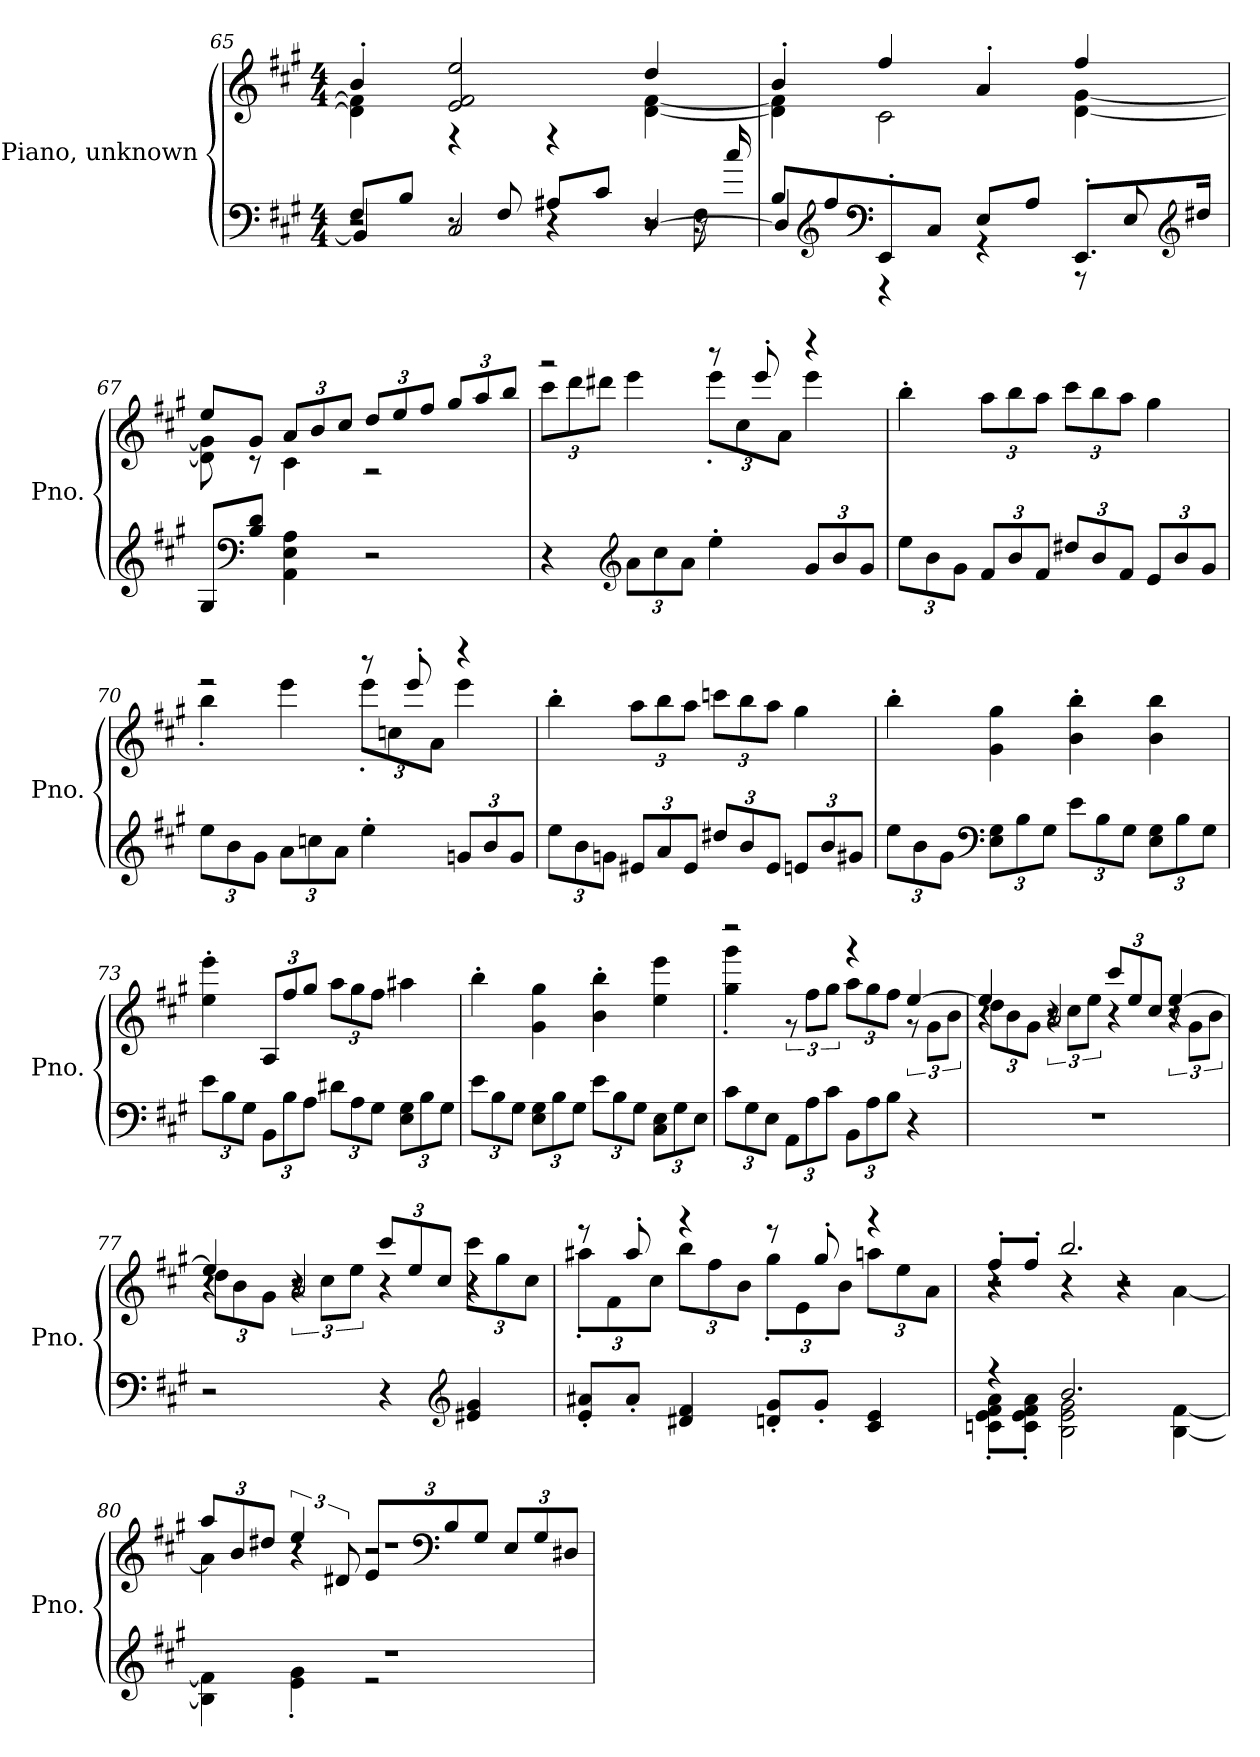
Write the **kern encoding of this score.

**kern	**kern
*part1	*part1
*staff2	*staff1
*I"Piano, unknown	*
*I'Pno.	*
*clefF4	*clefG2
*k[f#c#g#]	*k[f#c#g#]
*M4/4	*M4/4
=65	=65
*^	*^
*	*^	*	*
8F#/L	2r	4BB/]	4b'/	4d\] 4f#\]
8B/J	.	.	.	.
8r	.	2C#/	2e/ 2f#/ 2ee/	4r
8F#/	.	.	.	.
8A#X/L	4r	.	.	4r
8c#/J	.	.	.	.
8r	8r	[4D/	4dd/	[4d\ [4f#\
16r	8F#\	.	.	.
16cc#/	.	.	.	.
*	*v	*v	*	*
!!LO:LB:g=z	!!
=66	=66	=66	=66
8B/L	4D/]	4b'/	4d\] 4f#\]
*clefG2	*	*	*
8ff#/	.	.	.
*clefF4	*	*	*
8EE'/	4r	4ff#/	2c#\
8C#/J	.	.	.
8E/L	4r	4a'/	.
8A/J	.	.	.
8.EE'/L	8r	4ff#/	[4d\ [4g#\
.	8E/	.	.
*clefG2	*	*	*
16dd#X/Jk	.	.	.
*v	*v	*	*
=67	=67	=67
8G#/L	8ee/L	8d\] 8g#\]
*clefF4	*	*
8B/ 8d/J	8g#/J	8r
*	*Xbrackettup	*
4AA\ 4E\ 4A\	12a/L	4c#\
.	12b/	.
.	12cc#/J	.
2r	12dd/L	2r
.	12ee/	.
.	12ff#/J	.
.	12gg#/L	.
.	12aa/	.
.	12bb/J	.
!!LO:LB:g=z	!!
=68	=68	=68
4r	2r	12ccc#\L
.	.	12ddd\
.	.	12ddd#X\J
*clefG2	*	*
*Xbrackettup	*	*
12a\L	.	4eee\
12cc#\	.	.
12a\J	.	.
4ee'\	8r	12eee'\L
.	.	12cc#\
.	8eee'/	.
.	.	12a\J
12g#/L	4r	4eee\
12b/	.	.
12g#/J	.	.
*	*v	*v
=69	=69
12ee\L	4bb'\
12b\	.
12g#\J	.
12f#/L	12aa\L
12b/	12bb\
12f#/J	12aa\J
12dd#X/L	12ccc#\L
12b/	12bb\
12f#/J	12aa\J
12e/L	4gg#\
12b/	.
12g#/J	.
!!LO:LB:g=z
=70	=70
*	*^
12ee\L	2r	4bb'\
12b\	.	.
12g#\J	.	.
12a\L	.	4eee\
12ccn\	.	.
12a\J	.	.
4ee'\	8r	12eee'\L
.	.	12ccn\
.	8eee'/	.
.	.	12a\J
12gn/L	4r	4eee\
12b/	.	.
12g/J	.	.
*	*v	*v
=71	=71
12ee\L	4bb'\
12b\	.
12gn\J	.
12e#X/L	12aa\L
12a/	12bb\
12e#/J	12aa\J
12dd#X/L	12cccn\L
12b/	12bb\
12e#/J	12aa\J
12en/L	4gg#\
12b/	.
12g#X/J	.
!!LO:LB:g=z
=72	=72
12ee\L	4bb'\
12b\	.
12g#\J	.
*clefF4	*
12E\ 12G#\L	4g#\ 4gg#\
12B\	.
12G#\J	.
12e\L	4b\' 4bb\'
12B\	.
12G#\J	.
12E\ 12G#\L	4b\ 4bb\
12B\	.
12G#\J	.
=73	=73
12e\L	4ee\' 4eee\'
12B\	.
12G#\J	.
12BB\L	12A/L
12B\	12ff#/
12A\J	12gg#/J
12d#X\L	12aa\L
12A\	12gg#\
12G#\J	12ff#\J
12E\ 12G#\L	4aa#X\
12B\	.
12G#\J	.
=74	=74
12e\L	4bb'\
12B\	.
12G#\J	.
12E\ 12G#\L	4g#\ 4gg#\
12B\	.
12G#\J	.
12e\L	4b\' 4bb\'
12B\	.
12G#\J	.
12C#\ 12E\L	4ee\ 4eee\
12G#\	.
12E\J	.
!!LO:LB:g=z
=75	=75
*	*^
12c#\L	2r	4gg#\' 4ggg#\'
12G#\	.	.
12E\J	.	.
*	*	*brackettup
12AA\L	.	12r
12A\	.	12ff#\L
12c#\J	.	12gg#\J
*	*	*Xbrackettup
12BB\L	4r	12aa\L
12A\	.	12gg#\
12B\J	.	12ff#\J
*	*	*brackettup
4r	[4ee/	12r
.	.	12g#\L
.	.	12b\J
=76	=76	=76
*	*	*Xbrackettup
*	*	*^
1r	4ee/]	12dd\L	4r
.	.	12b\	.
.	.	12g#\J	.
*	*	*brackettup	*
.	4r	12r	2a/
.	.	12cc#\L	.
.	.	12ee\J	.
*	*Xbrackettup	*	*
.	12ccc#/L	4r	.
.	12ee/	.	.
.	12cc#/J	.	.
*	*	*brackettup	*
.	[4ee/	12r	4r
.	.	12g#\L	.
.	.	12b\J	.
=77	=77	=77	=77
*	*	*Xbrackettup	*
2r	4ee/]	12dd\L	4r
.	.	12b\	.
.	.	12g#\J	.
*	*	*brackettup	*
.	4r	12r	2a/
.	.	12cc#\L	.
.	.	12ee\J	.
*	*Xbrackettup	*	*
4r	12ccc#/L	4r	.
.	12ee/	.	.
.	12cc#/J	.	.
*clefG2	*	*	*
4e#X/ 4g#/	4r	12ccc#\L	4r
.	.	12gg#\	.
.	.	12cc#\J	.
*	*	*v	*v
!!LO:PB:g=z
=78	=78	=78
8e/' 8a#X/'L	8r	12aa#X'\L
.	.	12f#\
8a#'/J	8aa#'/	.
.	.	12cc#\J
4d#X/ 4f#/	4r	12bb\L
.	.	12ff#\
.	.	12b\J
8dn/' 8g#/'L	8r	12gg#'\L
.	.	12e\
8g#'/J	8gg#'/	.
.	.	12b\J
4c#/ 4e/	4r	12aan\L
.	.	12ee\
.	.	12a\J
=79	=79	=79
*^	*	*^
4r	8cn\' 8e\' 8f#\' 8a\'L	4r	2r	8ff#'/L
.	8c\' 8e\' 8f#\' 8a\'J	.	.	8ff#'/J
2.b/	2B\ 2e\ 2g#\	2.bb/	.	4r
.	.	.	4r	2r
.	[4B\ [4f#\	.	[4a\	.
=80	=80	=80	=80	=80
1r	4B\] 4f#\]	1r	4a\]	12aa/L
.	.	.	.	12b/
.	.	.	.	12dd#X/J
*	*	*	*	*brackettup
.	4e\' 4g#\'	.	4r	6ee/
.	.	.	.	12d#X/
*	*	*	*	*Xbrackettup
.	2r	.	2r	12e/L
*	*	*clefF4	*	*
.	.	.	.	12B/
.	.	.	.	12G#/J
.	.	.	.	12E/L
.	.	.	.	12G#/
.	.	.	.	12D#X/J
*v	*v	*	*	*
*	*v	*v	*v
=	=
*-	*-
